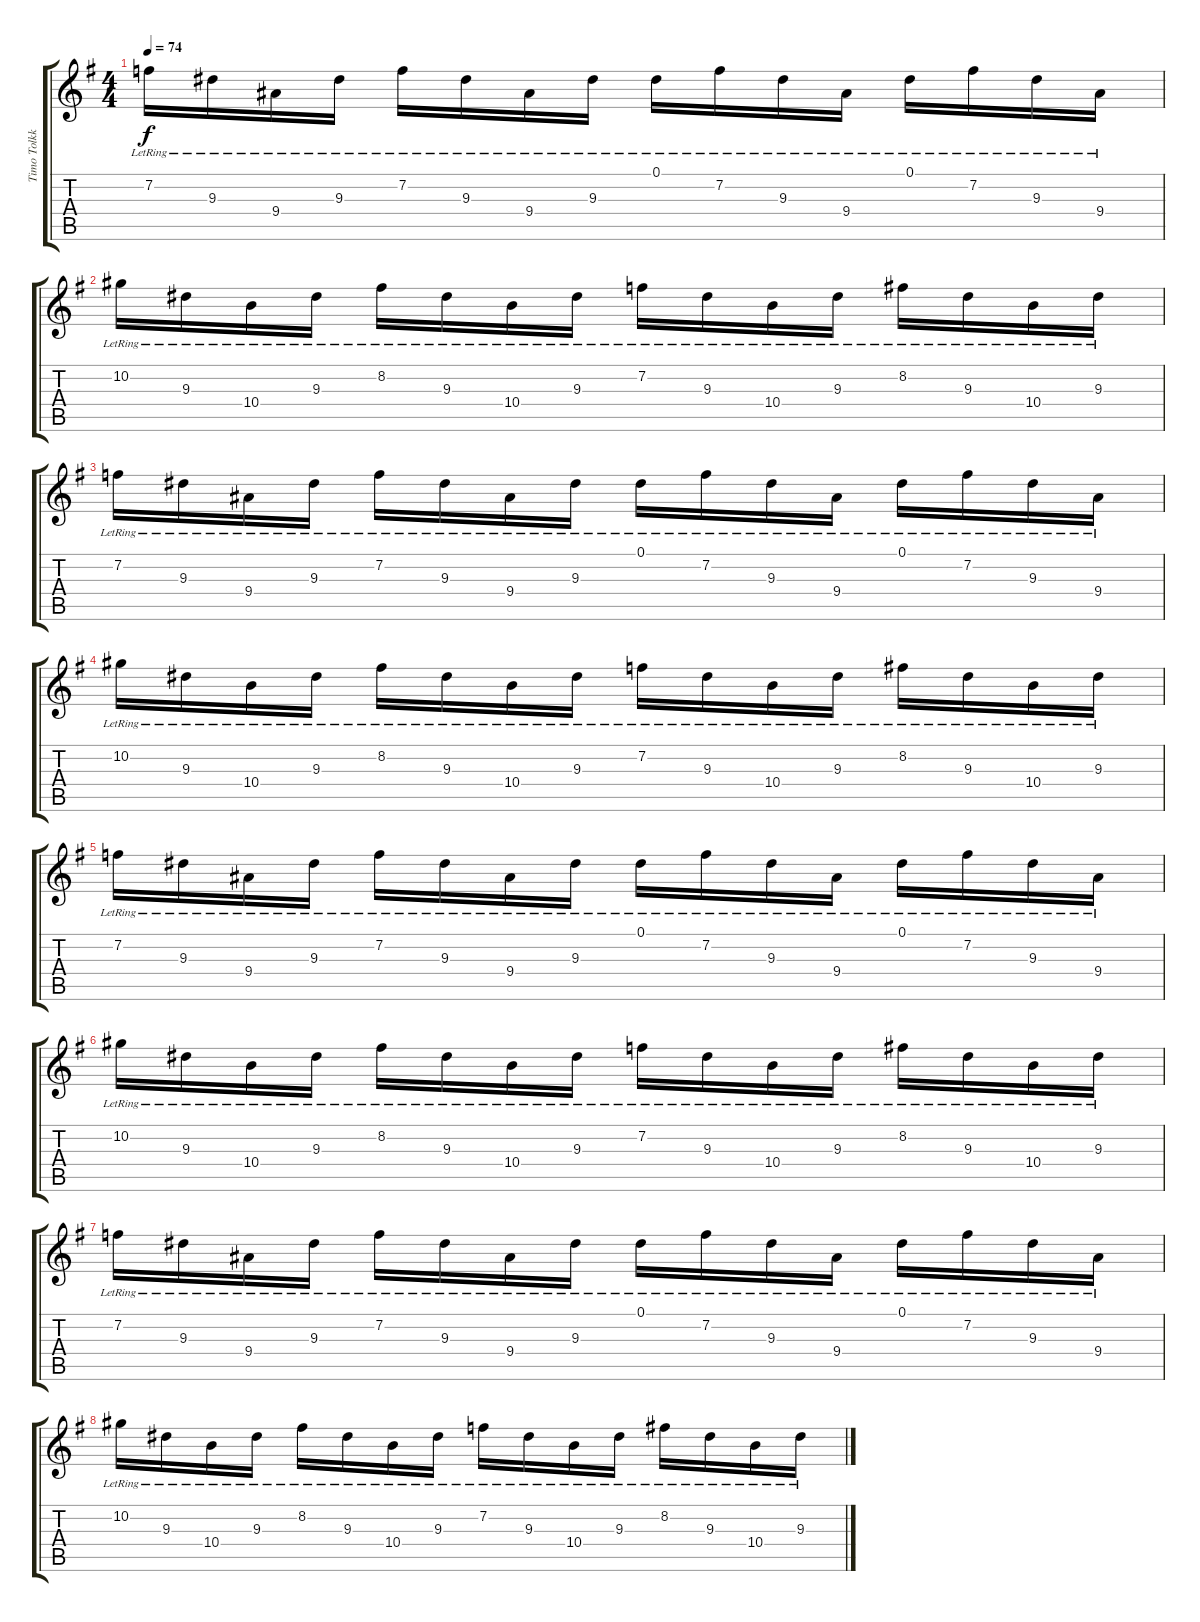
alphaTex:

\track ("Timo Tolkki" "Timo Tolkk") {instrument acousticguitarsteel}
\staff {score tabs}
\tuning (Eb4 Bb3 Gb3 Db3 Ab2 Eb2) {hide}
\ts (4 4)
\tempo 74
\clef g2
\ks g
7.2{lr}.16{dy f instrument acousticguitarsteel} 9.3{lr}.16 9.4{lr}.16 9.3{lr}.16 7.2{lr}.16 9.3{lr}.16 9.4{lr}.16 9.3{lr}.16 0.1{lr}.16 7.2{lr}.16 9.3{lr}.16 9.4{lr}.16 0.1{lr}.16 7.2{lr}.16 9.3{lr}.16 9.4{lr}.16 |
10.2{lr}.16 9.3{lr}.16 10.4{lr}.16 9.3{lr}.16 8.2{lr}.16 9.3{lr}.16 10.4{lr}.16 9.3{lr}.16 7.2{lr}.16 9.3{lr}.16 10.4{lr}.16 9.3{lr}.16 8.2{lr}.16 9.3{lr}.16 10.4{lr}.16 9.3{lr}.16 |
7.2{lr}.16{instrument acousticguitarsteel} 9.3{lr}.16 9.4{lr}.16 9.3{lr}.16 7.2{lr}.16 9.3{lr}.16 9.4{lr}.16 9.3{lr}.16 0.1{lr}.16 7.2{lr}.16 9.3{lr}.16 9.4{lr}.16 0.1{lr}.16 7.2{lr}.16 9.3{lr}.16 9.4{lr}.16 |
10.2{lr}.16 9.3{lr}.16 10.4{lr}.16 9.3{lr}.16 8.2{lr}.16 9.3{lr}.16 10.4{lr}.16 9.3{lr}.16 7.2{lr}.16 9.3{lr}.16 10.4{lr}.16 9.3{lr}.16 8.2{lr}.16 9.3{lr}.16 10.4{lr}.16 9.3{lr}.16 |
7.2{lr}.16{instrument acousticguitarsteel} 9.3{lr}.16 9.4{lr}.16 9.3{lr}.16 7.2{lr}.16 9.3{lr}.16 9.4{lr}.16 9.3{lr}.16 0.1{lr}.16 7.2{lr}.16 9.3{lr}.16 9.4{lr}.16 0.1{lr}.16 7.2{lr}.16 9.3{lr}.16 9.4{lr}.16 |
10.2{lr}.16 9.3{lr}.16 10.4{lr}.16 9.3{lr}.16 8.2{lr}.16 9.3{lr}.16 10.4{lr}.16 9.3{lr}.16 7.2{lr}.16 9.3{lr}.16 10.4{lr}.16 9.3{lr}.16 8.2{lr}.16 9.3{lr}.16 10.4{lr}.16 9.3{lr}.16 |
7.2{lr}.16{instrument acousticguitarsteel} 9.3{lr}.16 9.4{lr}.16 9.3{lr}.16 7.2{lr}.16 9.3{lr}.16 9.4{lr}.16 9.3{lr}.16 0.1{lr}.16 7.2{lr}.16 9.3{lr}.16 9.4{lr}.16 0.1{lr}.16 7.2{lr}.16 9.3{lr}.16 9.4{lr}.16 |
10.2{lr}.16 9.3{lr}.16 10.4{lr}.16 9.3{lr}.16 8.2{lr}.16 9.3{lr}.16 10.4{lr}.16 9.3{lr}.16 7.2{lr}.16 9.3{lr}.16 10.4{lr}.16 9.3{lr}.16 8.2{lr}.16 9.3{lr}.16 10.4{lr}.16 9.3{lr}.16
